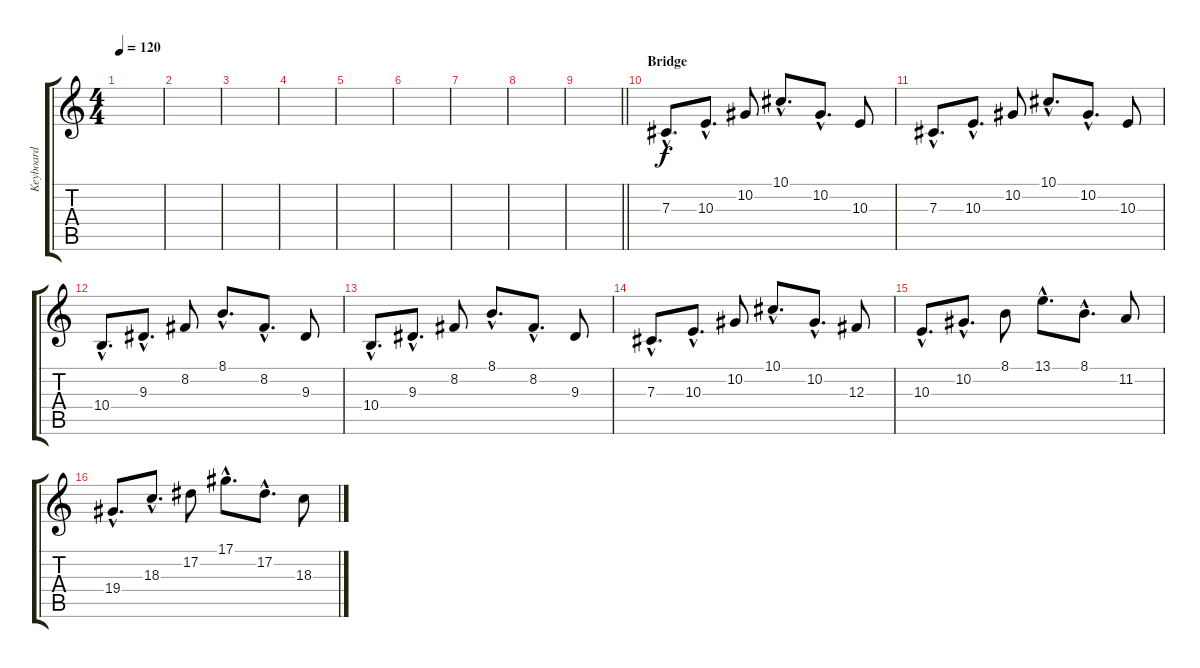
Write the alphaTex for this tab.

\track ("Keyboard" "Keyboard") {instrument harpsichord}
\staff {score tabs}
\tuning (Eb4 Bb3 Gb3 Db3 Ab2 Eb2) {hide}
\ts (4 4)
\tempo 120
\clef g2
\ks c
|
|
|
|
|
|
|
|
\barLineRight lightlight
|
\section ("" "Bridge")
7.3{hac}.8{d instrument brightacousticpiano} 10.3{hac}.8{d} 10.2.8 10.1{hac}.8{d} 10.2{hac}.8{d} 10.3.8 |
7.3{hac}.8{d} 10.3{hac}.8{d} 10.2.8 10.1{hac}.8{d} 10.2{hac}.8{d} 10.3.8 |
10.4{hac}.8{d} 9.3{hac}.8{d} 8.2.8 8.1{hac}.8{d} 8.2{hac}.8{d} 9.3.8 |
10.4{hac}.8{d} 9.3{hac}.8{d} 8.2.8 8.1{hac}.8{d} 8.2{hac}.8{d} 9.3.8 |
7.3{hac}.8{d} 10.3{hac}.8{d} 10.2.8 10.1{hac}.8{d} 10.2{hac}.8{d} 12.3.8 |
10.3{hac}.8{d} 10.2{hac}.8{d} 8.1.8 13.1{hac}.8{d} 8.1{hac}.8{d} 11.2.8 |
19.4{hac}.8{d} 18.3{hac}.8{d} 17.2.8 17.1{hac}.8{d} 17.2{hac}.8{d} 18.3.8
